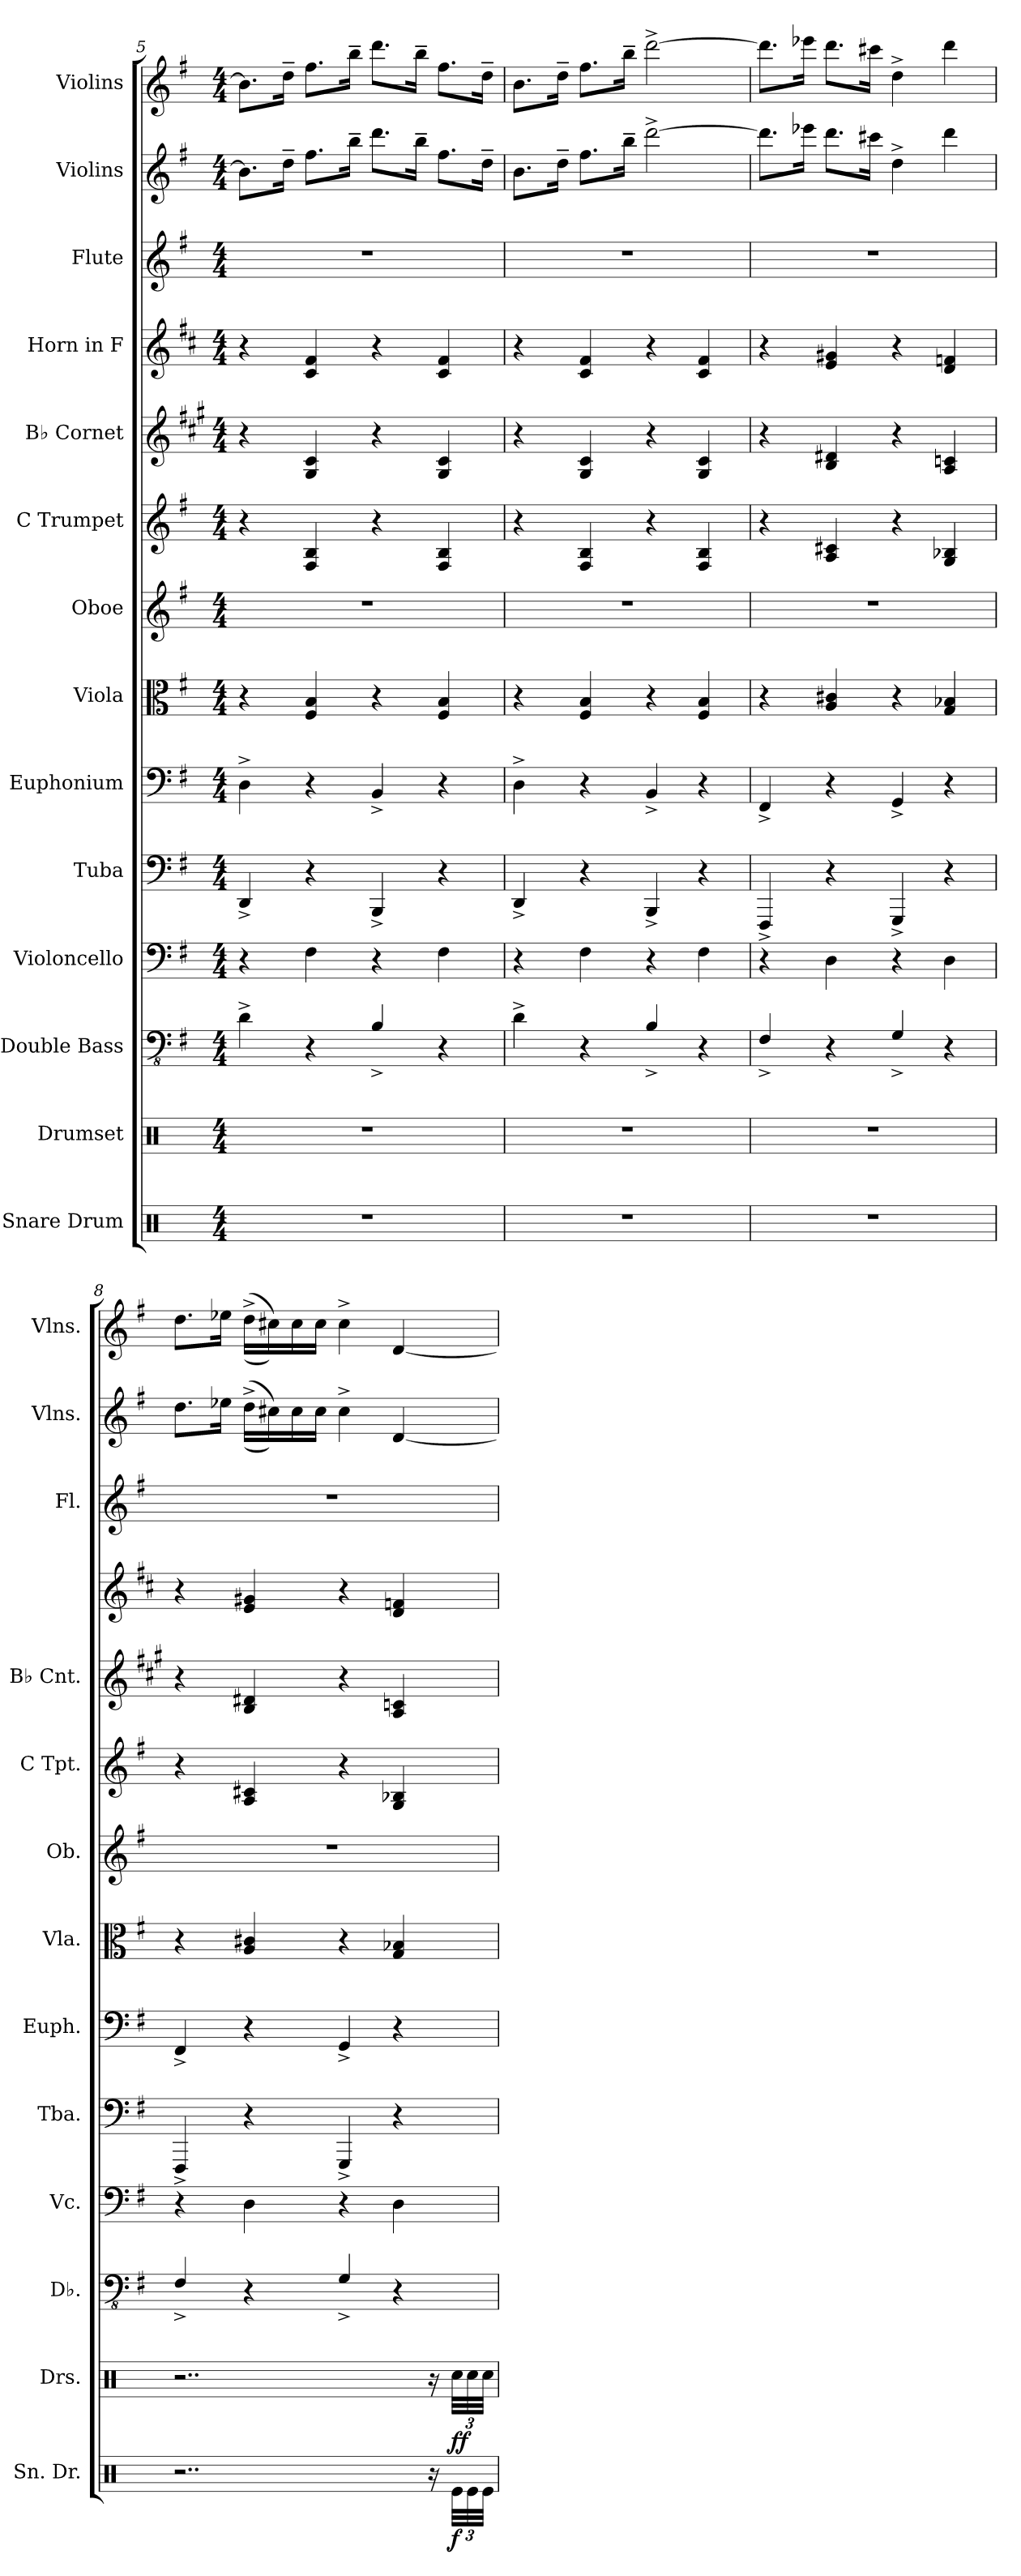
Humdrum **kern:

**kern	**dynam	**kern	**dynam	**kern	**kern	**kern	**kern	**kern	**kern	**kern	**kern	**kern	**kern	**kern	**kern
*part14	*part14	*part13	*part13	*part12	*part11	*part10	*part9	*part8	*part7	*part6	*part5	*part4	*part3	*part2	*part1
*staff14	*staff14	*staff13	*staff13	*staff12	*staff11	*staff10	*staff9	*staff8	*staff7	*staff6	*staff5	*staff4	*staff3	*staff2	*staff1
*I"Snare Drum	*	*I"Drumset	*	*I"Double Bass	*I"Violoncello	*I"Tuba	*I"Euphonium	*I"Viola	*I"Oboe	*I"C Trumpet	*I"B♭ Cornet	*I"Horn in F	*I"Flute	*I"Violins	*I"Violins
*I'Sn. Dr.	*	*I'Drs.	*	*I'Db.	*I'Vc.	*I'Tba.	*I'Euph.	*I'Vla.	*I'Ob.	*I'C Tpt.	*I'B♭ Cnt.	*	*I'Fl.	*I'Vlns.	*I'Vlns.
!!LO:PB:g=z
*clefX	*	*clefX	*	*clefFv4	*clefF4	*clefF4	*clefF4	*clefC3	*clefG2	*clefG2	*clefG2	*clefG2	*clefG2	*clefG2	*clefG2
*	*	*	*	*ITrd7c12	*	*	*	*	*	*	*ITrd1c2	*ITrd4c7	*	*	*
*k[]	*	*k[]	*	*k[f#]	*k[f#]	*k[f#]	*k[f#]	*k[f#]	*k[f#]	*k[f#]	*k[f#]	*k[f#]	*k[f#]	*k[f#]	*k[f#]
*M4/4	*	*M4/4	*	*M4/4	*M4/4	*M4/4	*M4/4	*M4/4	*M4/4	*M4/4	*M4/4	*M4/4	*M4/4	*M4/4	*M4/4
=5	=5	=5	=5	=5	=5	=5	=5	=5	=5	=5	=5	=5	=5	=5	=5
1r	.	1r	.	4DD^\	4r	4DD^/	4D^\	4r	1r	4r	4r	4r	1r	8.b\L]	8.b\L]
.	.	.	.	.	.	.	.	.	.	.	.	.	.	16dd~\Jk	16dd~\Jk
.	.	.	.	4r	4F#\	4r	4r	4F#/ 4B/	.	4F#/ 4B/	4F#/ 4B/	4F#/ 4B/	.	8.ff#\L	8.ff#\L
.	.	.	.	.	.	.	.	.	.	.	.	.	.	16bb~\Jk	16bb~\Jk
.	.	.	.	4BBB^/	4r	4BBB^/	4BB^/	4r	.	4r	4r	4r	.	8.ddd\L	8.ddd\L
.	.	.	.	.	.	.	.	.	.	.	.	.	.	16bb~\Jk	16bb~\Jk
.	.	.	.	4r	4F#\	4r	4r	4F#/ 4B/	.	4F#/ 4B/	4F#/ 4B/	4F#/ 4B/	.	8.ff#\L	8.ff#\L
.	.	.	.	.	.	.	.	.	.	.	.	.	.	16dd~\Jk	16dd~\Jk
=6	=6	=6	=6	=6	=6	=6	=6	=6	=6	=6	=6	=6	=6	=6	=6
1r	.	1r	.	4DD^\	4r	4DD^/	4D^\	4r	1r	4r	4r	4r	1r	8.b\L	8.b\L
.	.	.	.	.	.	.	.	.	.	.	.	.	.	16dd~\Jk	16dd~\Jk
.	.	.	.	4r	4F#\	4r	4r	4F#/ 4B/	.	4F#/ 4B/	4F#/ 4B/	4F#/ 4B/	.	8.ff#\L	8.ff#\L
.	.	.	.	.	.	.	.	.	.	.	.	.	.	16bb~\Jk	16bb~\Jk
.	.	.	.	4BBB^/	4r	4BBB^/	4BB^/	4r	.	4r	4r	4r	.	[2ddd^\	[2ddd^\
.	.	.	.	4r	4F#\	4r	4r	4F#/ 4B/	.	4F#/ 4B/	4F#/ 4B/	4F#/ 4B/	.	.	.
=7	=7	=7	=7	=7	=7	=7	=7	=7	=7	=7	=7	=7	=7	=7	=7
1r	.	1r	.	4FFF#^/	4r	4FFF#^/	4FF#^/	4r	1r	4r	4r	4r	1r	8.ddd\L]	8.ddd\L]
.	.	.	.	.	.	.	.	.	.	.	.	.	.	16eee-X\Jk	16eee-X\Jk
.	.	.	.	4r	4D\	4r	4r	4A/ 4c#X/	.	4A/ 4c#X/	4A/ 4c#X/	4A/ 4c#X/	.	8.ddd\L	8.ddd\L
.	.	.	.	.	.	.	.	.	.	.	.	.	.	16ccc#X\Jk	16ccc#X\Jk
.	.	.	.	4GGG^/	4r	4GGG^/	4GG^/	4r	.	4r	4r	4r	.	4dd^\	4dd^\
.	.	.	.	4r	4D\	4r	4r	4G/ 4B-X/	.	4G/ 4B-X/	4G/ 4B-X/	4G/ 4B-X/	.	4ddd\	4ddd\
!!LO:PB:g=z
=8	=8	=8	=8	=8	=8	=8	=8	=8	=8	=8	=8	=8	=8	=8	=8
2..r	.	2..r	.	4FFF#^/	4r	4FFF#^/	4FF#^/	4r	1r	4r	4r	4r	1r	8.dd\L	8.dd\L
.	.	.	.	.	.	.	.	.	.	.	.	.	.	16ee-X\Jk	16ee-X\Jk
.	.	.	.	4r	4D\	4r	4r	4A/ 4c#X/	.	4A/ 4c#X/	4A/ 4c#X/	4A/ 4c#X/	.	((16dd^\LL	((16dd^\LL
.	.	.	.	.	.	.	.	.	.	.	.	.	.	16cc#X\))	16cc#X\))
.	.	.	.	.	.	.	.	.	.	.	.	.	.	16cc#\	16cc#\
.	.	.	.	.	.	.	.	.	.	.	.	.	.	16cc#\JJ	16cc#\JJ
.	.	.	.	4GGG^/	4r	4GGG^/	4GG^/	4r	.	4r	4r	4r	.	4cc#^\	4cc#^\
.	.	.	.	4r	4D\	4r	4r	4G/ 4B-X/	.	4G/ 4B-X/	4G/ 4B-X/	4G/ 4B-X/	.	[4d/	[4d/
16r	.	16r	.	.	.	.	.	.	.	.	.	.	.	.	.
*Xbrackettup	*	*Xbrackettup	*	*	*	*	*	*	*	*	*	*	*	*	*
!	!LO:DY:b	!	!LO:DY:b	!	!	!	!	!	!	!	!	!	!	!	!
48Re\LLL	f	48Rcc\LLL	ff	.	.	.	.	.	.	.	.	.	.	.	.
48Re\	.	48Rcc\	.	.	.	.	.	.	.	.	.	.	.	.	.
48Re\JJJ	.	48Rcc\JJJ	.	.	.	.	.	.	.	.	.	.	.	.	.
=	=	=	=	=	=	=	=	=	=	=	=	=	=	=	=
*-	*-	*-	*-	*-	*-	*-	*-	*-	*-	*-	*-	*-	*-	*-	*-
